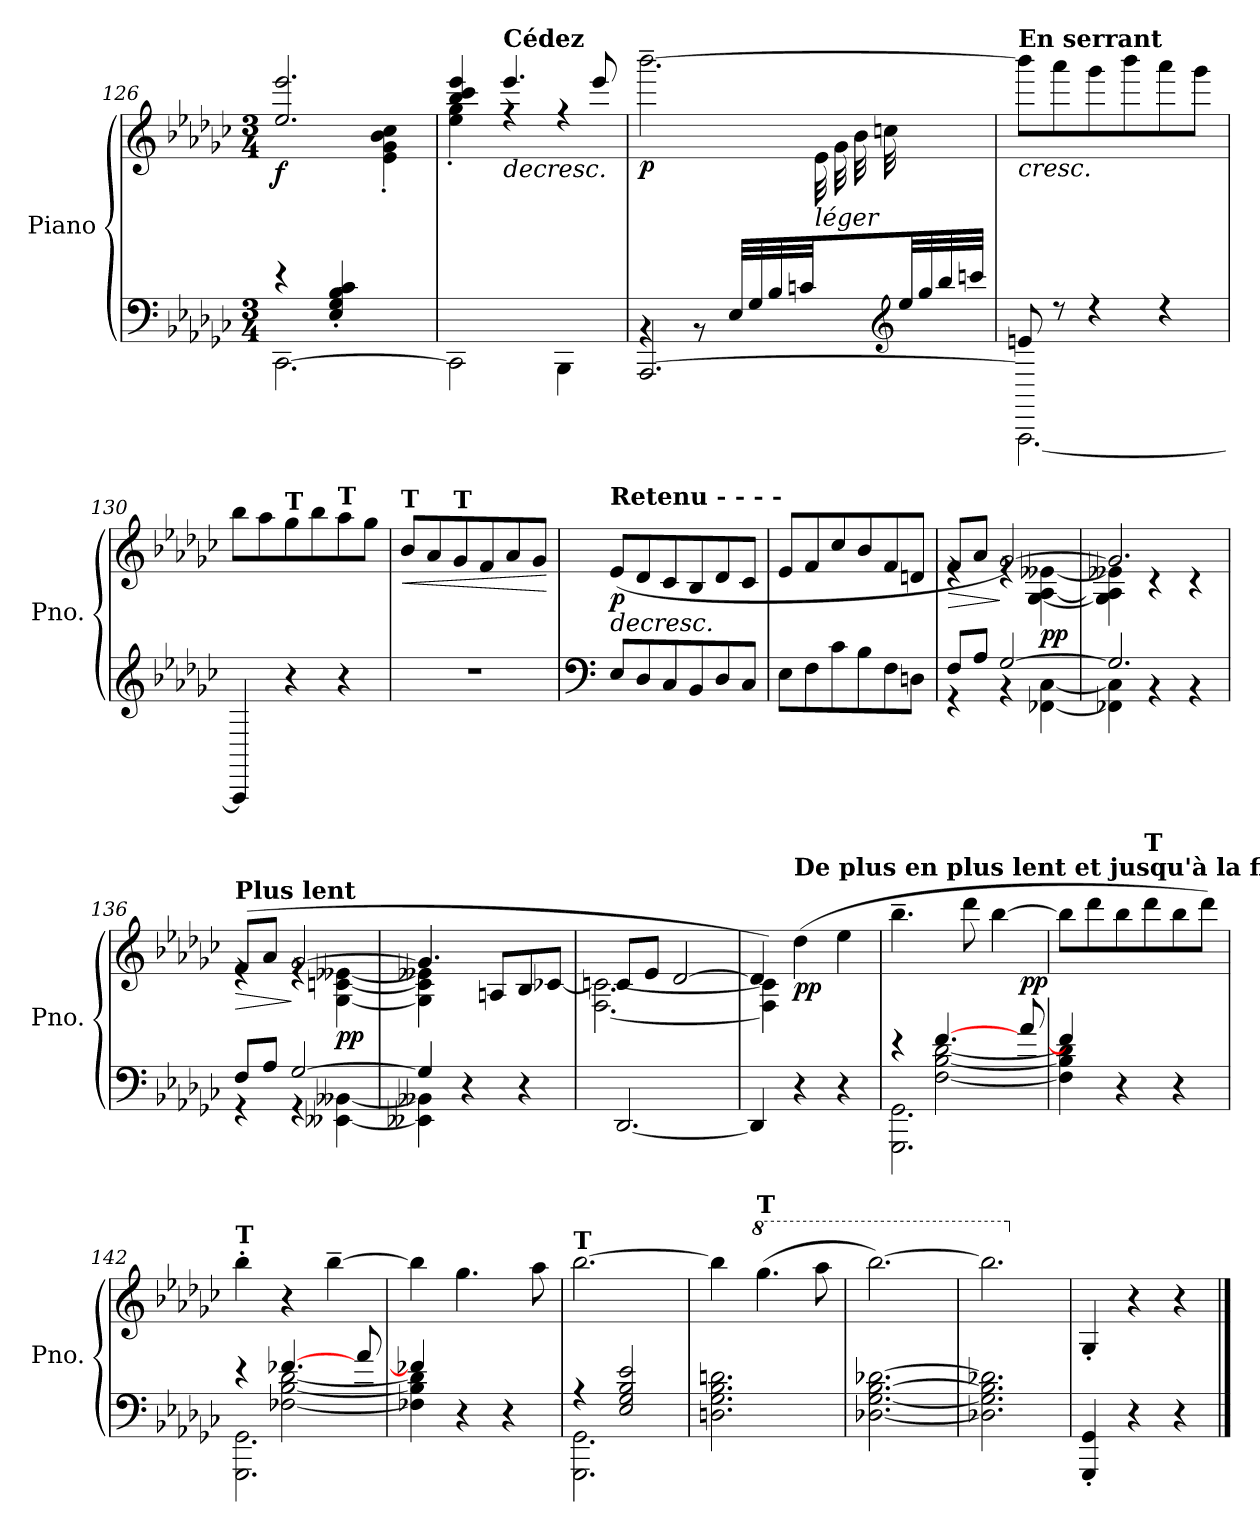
**kern	**kern	**dynam
*part1	*part1	*part1
*staff2	*staff1	*staff1/2
*I"Piano	*	*
*I'Pno.	*	*
*clefF4	*clefG2	*
*k[b-e-a-d-g-c-]	*k[b-e-a-d-g-c-]	*
*M3/4	*M3/4	*
=126	=126	=126
*^	*^	*
!	!	!	!	!LO:DY:b
[2.CC-\	4re	2.ee-/ 2.eee-/	2ryy	f
.	(>4E-/' 4G-/' 4B-/' 4c-/'	.	.	.
.	4ryy	.	4e-\' 4g-\' 4b-\' 4cc-\'	.
*v	*v	*	*	*
=127	=127	=127	=127
2CC-\]	4bb-/ 4ccc-/ 4eee-/	4ee-\' 4gg-\')	.
!	!LO:TX:a:B:t=Cédez	!	!
!	!	!	!LO:HP:b
.	4.eee-/	4rff	>
4BBB-\	.	4rff	.
.	8eee-/	.	.
!!LO:LB:g=z	!!
=128	=128	=128	=128
*^	*	*	*
!	!	!	!	!LO:DY:b
[2.AAA-/	4rBB	[2.bbb-~\	2ryy	p
.	8rBB	.	.	.
.	32E-/LLL	.	.	.
.	32G-/	.	.	.
.	32B-/	.	.	.
.	32cn/	.	.	.
!	!LO:TX:a:i:t=léger	!	!	!
.	8ryy	.	32e-\	.
.	.	.	32g-\	.
.	.	.	32b-\	.
.	.	.	32ccn\	.
*clefG2	*	*	*	*
.	32ee-/	.	8ryy	.
.	32gg-/	.	.	.
.	32bb-/	.	.	.
.	32cccn/JJJ	.	.	.
=129	=129	=129	=129	=129
!	!	!LO:TX:a:B:t=En  serrant	!	!
!	!	!	!	!LO:HP:b
8en/	2.AAA-\_	8bbb-\L]	8cccn\yy	<
8r	.	8aaa-\	2ryy	.
4r	.	8ggg-\	.	.
.	.	8bbb-\	.	.
4r	.	8aaa-\	.	.
.	.	8ggg-\J	8ryy	.
*v	*v	*	*	*
=130	=130	=130	=130
!	!LO:TX:a:B:t=T	!	!
*	*v	*v	*
4AAA-/]	8bb-\L	.
.	8aa-\	.
!	!LO:TX:a:B:t=T	!
4r	8gg-\	.
.	8bb-\	.
!	!LO:TX:a:B:t=T	!
4r	8aa-\	.
.	8gg-\J	.
.	.	]
=131	=131	=131
!	!LO:TX:a:B:t=T	!
!	!	!LO:HP:b
2.r	8b-/L	<
.	8a-/	.
!	!LO:TX:a:B:t=T	!
.	8g-/	.
.	8f/	.
.	8a-/	.
.	8g-/J	.
.	.	[
!!LO:LB:g=z
=132	=132	=132
*clefF4	*	*
!	!LO:TX:a:B:t=Retenu       -           -            -            -	!
!	!	!LO:HP:b
!	!	!LO:DY:n=1:b
8E-/L	(>8e-/L	> p
8D-/	8d-/	.
8C-/	8c-/	.
8BB-/	8B-/	.
8D-/	8d-/	.
8C-/J	8c-/J	.
=133	=133	=133
8E-\L	8e-/L	.
8F\	8f/	.
8c-\	8cc-/	.
8B-\	8b-/	.
8F\	8f/	.
8Dn\J	8dn/J	.
.	.	[
=134	=134	=134
*^	*	*
!	!	!	!LO:HP:b
*	*	*^	*
8F/L	4r	8f/L	4re	>
8A-/J	.	8a-/J	.	.
[2G-/	4r	[2g-/)	4re	]
!	!	!	!	!LO:DY:b
.	[4FF-X\ [4C-\	.	[4G-\ [4A-\ [4e--X\	pp
=135	=135	=135	=135	=135
2.G-/]	4FF-X\] 4C-\]	2.g-/]	4G-\] 4A-\] 4e--X\]	.
.	4r	.	4rc	.
.	4r	.	4rc	.
=136	=136	=136	=136	=136
!	!	!LO:TX:a:B:t=Plus lent	!	!
!	!	!	!	!LO:HP:b
8F/L	4r	(>8f/L	4re	>
8A-/J	.	8a-/J	.	.
[2G-/	4r	[2g-/	4re	]
!	!	!	!	!LO:DY:b
.	[4EE--X\ [4BB--X\	.	[4G-\ [4cn\ [4e--X\	pp
!!LO:LB:g=z	!!
=137	=137	=137	=137	=137
4G-/]	4EE--X\] 4BB--X\]	4.g-/]	4G-\] 4cn\] 4e--X\]	.
4r	2ryy	.	2ryy	.
.	.	8An/L	.	.
4r	.	8B-/	.	.
.	.	[8c-X/J	.	.
*v	*v	*	*	*
=138	=138	=138	=138
[2.DD-/	8cn/L	[2.F\ 2.c-\_	.
.	8e-/J	.	.
.	[2d-/	.	.
=139	=139	=139	=139
4DD-/]	4d-/]	4F\] 4c-\])	.
!	!LO:TX:a:B:t=De plus en plus lent et       jusqu'à la fin	!	!
!	!	!	!LO:DY:b
4r	(>4dd-\	2ryy	pp
4r	4ee-\	.	.
*	*v	*v	*
.	.	]
=140	=140	=140
*^	*^	*
*	*^	*	*	*
4r	4ryy	2.GGG-\ 2.GG-\	4.bb-~\	2ryy	.
[4.f/	[2F\ [2B-\ [2d-\	.	.	.	.
.	.	.	8ddd-\	.	.
.	.	.	[4bb-\	8ryy	.
!	!	!	!	!	!LO:DY:b
8a-/	.	.	.	8ryy	pp
*	*v	*v	*	*	*
*	*	*v	*v	*
=141	=141	=141	=141
4f/]	4F\] 4B-\] 4d-\]	8bb-\L]	.
.	.	8ddd-\	.
4r	2ryy	8bb-\	.
!	!	!LO:TX:a:B:t=T	!
.	.	8ddd-\	.
4r	.	8bb-\	.
.	.	8ddd-\J)	.
!!LO:LB:g=z
=142	=142	=142	=142
*	*^	*	*
!	!	!	!LO:TX:a:B:t=T	!
4r	4ryy	2.GGG-\ 2.GG-\	4bb-'\	.
[4.f-X/	[2F-X\ [2B-\ [2d-\	.	4r	.
.	.	.	[4bb-~\	.
8a-/	.	.	.	.
*	*v	*v	*	*
=143	=143	=143	=143
4f-X/]	4F-X\] 4B-\] 4d-\]	4bb-\]	.
4r	2ryy	4.gg-\	.
4r	.	.	.
.	.	8aa-\	.
=144	=144	=144	=144
!	!	!LO:TX:a:B:t=T	!
4r	2.GGG-\ 2.GG-\	[2.bb-\	.
2E-/ 2G-/ 2B-/ 2e-/	.	.	.
*v	*v	*	*
=145	=145	=145
2.Dn\ 2.G-\ 2.B-\ 2.dn\	4bb-\]	.
*	*8va	*
!	!LO:TX:a:B:t=T	!
!	!	!LO:DY:b
.	(>4.ggg-\	other-dynamics
.	8aaa-\	.
=146	=146	=146
[2.D-X\ [2.G-\ [2.B-\ [2.d-X\	[2.bbb-\)	.
=147	=147	=147
2.D-X\] 2.G-\] 2.B-\] 2.d-X\]	2.bbb-\]	.
=148	=148	=148
*	*X8va	*
4GGG-/' 4GG-/'	4G-'/	.
4r	4r	.
4r	4r	.
==	==	==
*-	*-	*-
